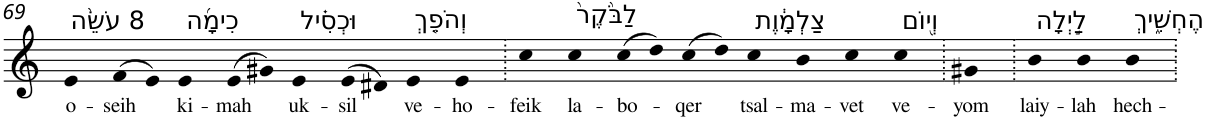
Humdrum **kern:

**kern	**text
*part1	*part1
*staff1	*staff1
*I"Piano	*
*I'Pno	*
!!LO:PB:g=z
*clefG2	*
*k[]	*
=69	=69
!LO:TX:a:t=8 עֹשֵׂ֨ה	!
!	!LO:LY:b
4e	o-
!	!LO:LY:b
(>8f	-seih
8e)	.
!LO:TX:a:t=כִימָ֜ה	!
!	!LO:LY:b
4e	ki-
!	!LO:LY:b
(>8e	-mah
8g#X)	.
!LO:TX:a:t=וּכְסִ֗יל	!
!	!LO:LY:b
4e	uk-
!	!LO:LY:b
(>8e	-sil
8d#X)	.
!LO:TX:a:t=וְהֹפֵ֤ךְ	!
!	!LO:LY:b
4e	ve-
!	!LO:LY:b
4e	-ho-
=70.	=70.
!	!LO:LY:b
4cc	-feik
!LO:TX:a:t=לַבֹּ֙קֶר֙	!
!	!LO:LY:b
4cc	la-
!	!LO:LY:b
(>8cc	-bo-
8dd)	.
!	!LO:LY:b
(>8cc	-qer
8dd)	.
!LO:TX:a:t=צַלְמָ֔וֶת	!
!	!LO:LY:b
4cc	tsal-
!	!LO:LY:b
4b	-ma-
!	!LO:LY:b
4cc	-vet
!LO:TX:a:t=וְי֖וֹם	!
!	!LO:LY:b
4cc	ve-
=71.	=71.
!	!LO:LY:b
4g#X	-yom
=72.	=72.
!LO:TX:a:t=לַ֣יְלָה	!
!	!LO:LY:b
4b	laiy-
!	!LO:LY:b
4b	-lah
!LO:TX:a:t=הֶחְשִׁ֑יךְ	!
!	!LO:LY:b
4b	hech-
=.	=.
*-	*-
